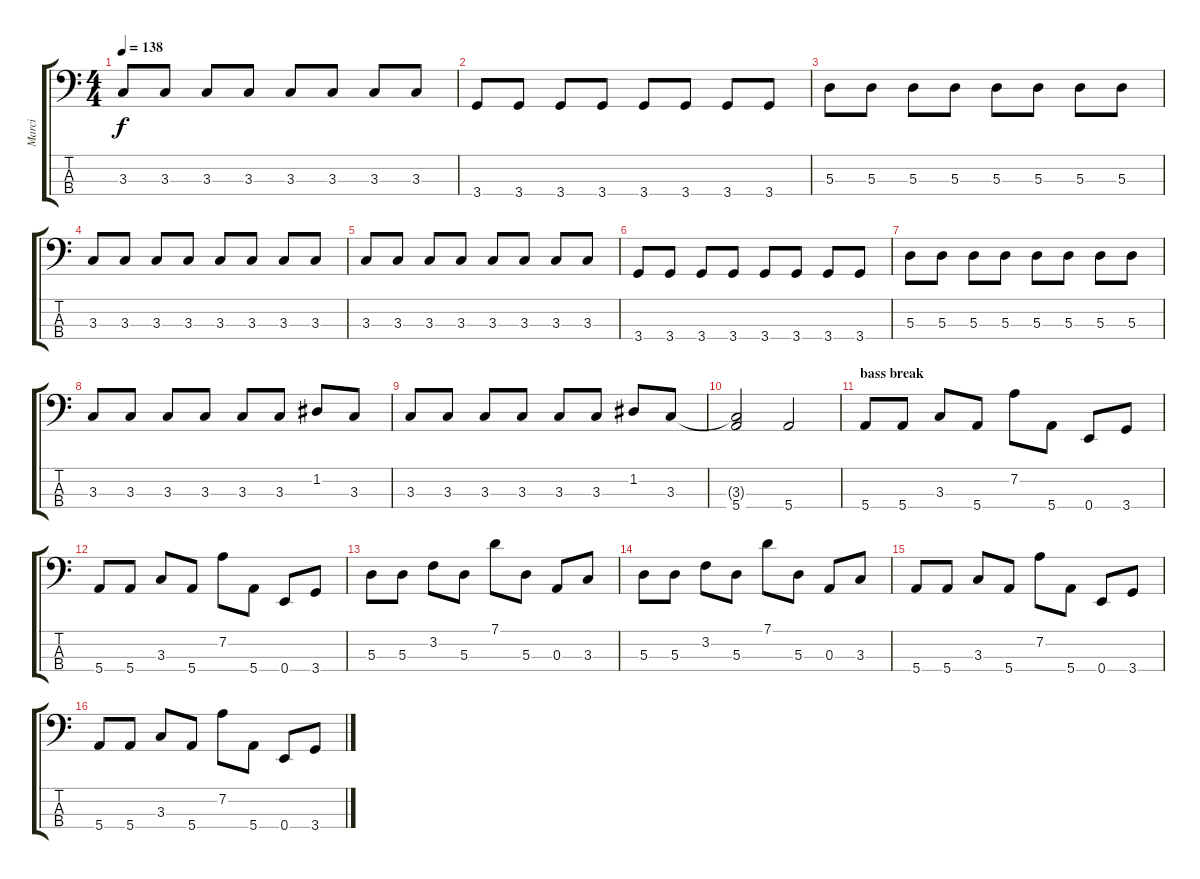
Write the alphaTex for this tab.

\track ("Marci" "Marci") {instrument electricbassfinger}
\staff {score tabs}
\tuning (G2 D2 A1 E1) {hide}
\ts (4 4)
\tempo 138
\clef f4
\ks c
3.3.8{dy f} 3.3.8 3.3.8 3.3.8 3.3.8 3.3.8 3.3.8 3.3.8 |
3.4.8 3.4.8 3.4.8 3.4.8 3.4.8 3.4.8 3.4.8 3.4.8 |
5.3.8 5.3.8 5.3.8 5.3.8 5.3.8 5.3.8 5.3.8 5.3.8 |
3.3.8 3.3.8 3.3.8 3.3.8 3.3.8 3.3.8 3.3.8 3.3.8 |
3.3.8 3.3.8 3.3.8 3.3.8 3.3.8 3.3.8 3.3.8 3.3.8 |
3.4.8 3.4.8 3.4.8 3.4.8 3.4.8 3.4.8 3.4.8 3.4.8 |
5.3.8 5.3.8 5.3.8 5.3.8 5.3.8 5.3.8 5.3.8 5.3.8 |
3.3.8 3.3.8 3.3.8 3.3.8 3.3.8 3.3.8 1.2.8 3.3.8 |
3.3.8 3.3.8 3.3.8 3.3.8 3.3.8 3.3.8 1.2.8 3.3.8 |
(3.3{t} 5.4).2 5.4.2 |
\section ("" "bass break")
5.4.8 5.4.8 3.3.8 5.4.8 7.2.8 5.4.8 0.4.8 3.4.8 |
5.4.8 5.4.8 3.3.8 5.4.8 7.2.8 5.4.8 0.4.8 3.4.8 |
5.3.8 5.3.8 3.2.8 5.3.8 7.1.8 5.3.8 0.3.8 3.3.8 |
5.3.8 5.3.8 3.2.8 5.3.8 7.1.8 5.3.8 0.3.8 3.3.8 |
5.4.8 5.4.8 3.3.8 5.4.8 7.2.8 5.4.8 0.4.8 3.4.8 |
5.4.8 5.4.8 3.3.8 5.4.8 7.2.8 5.4.8 0.4.8 3.4.8
